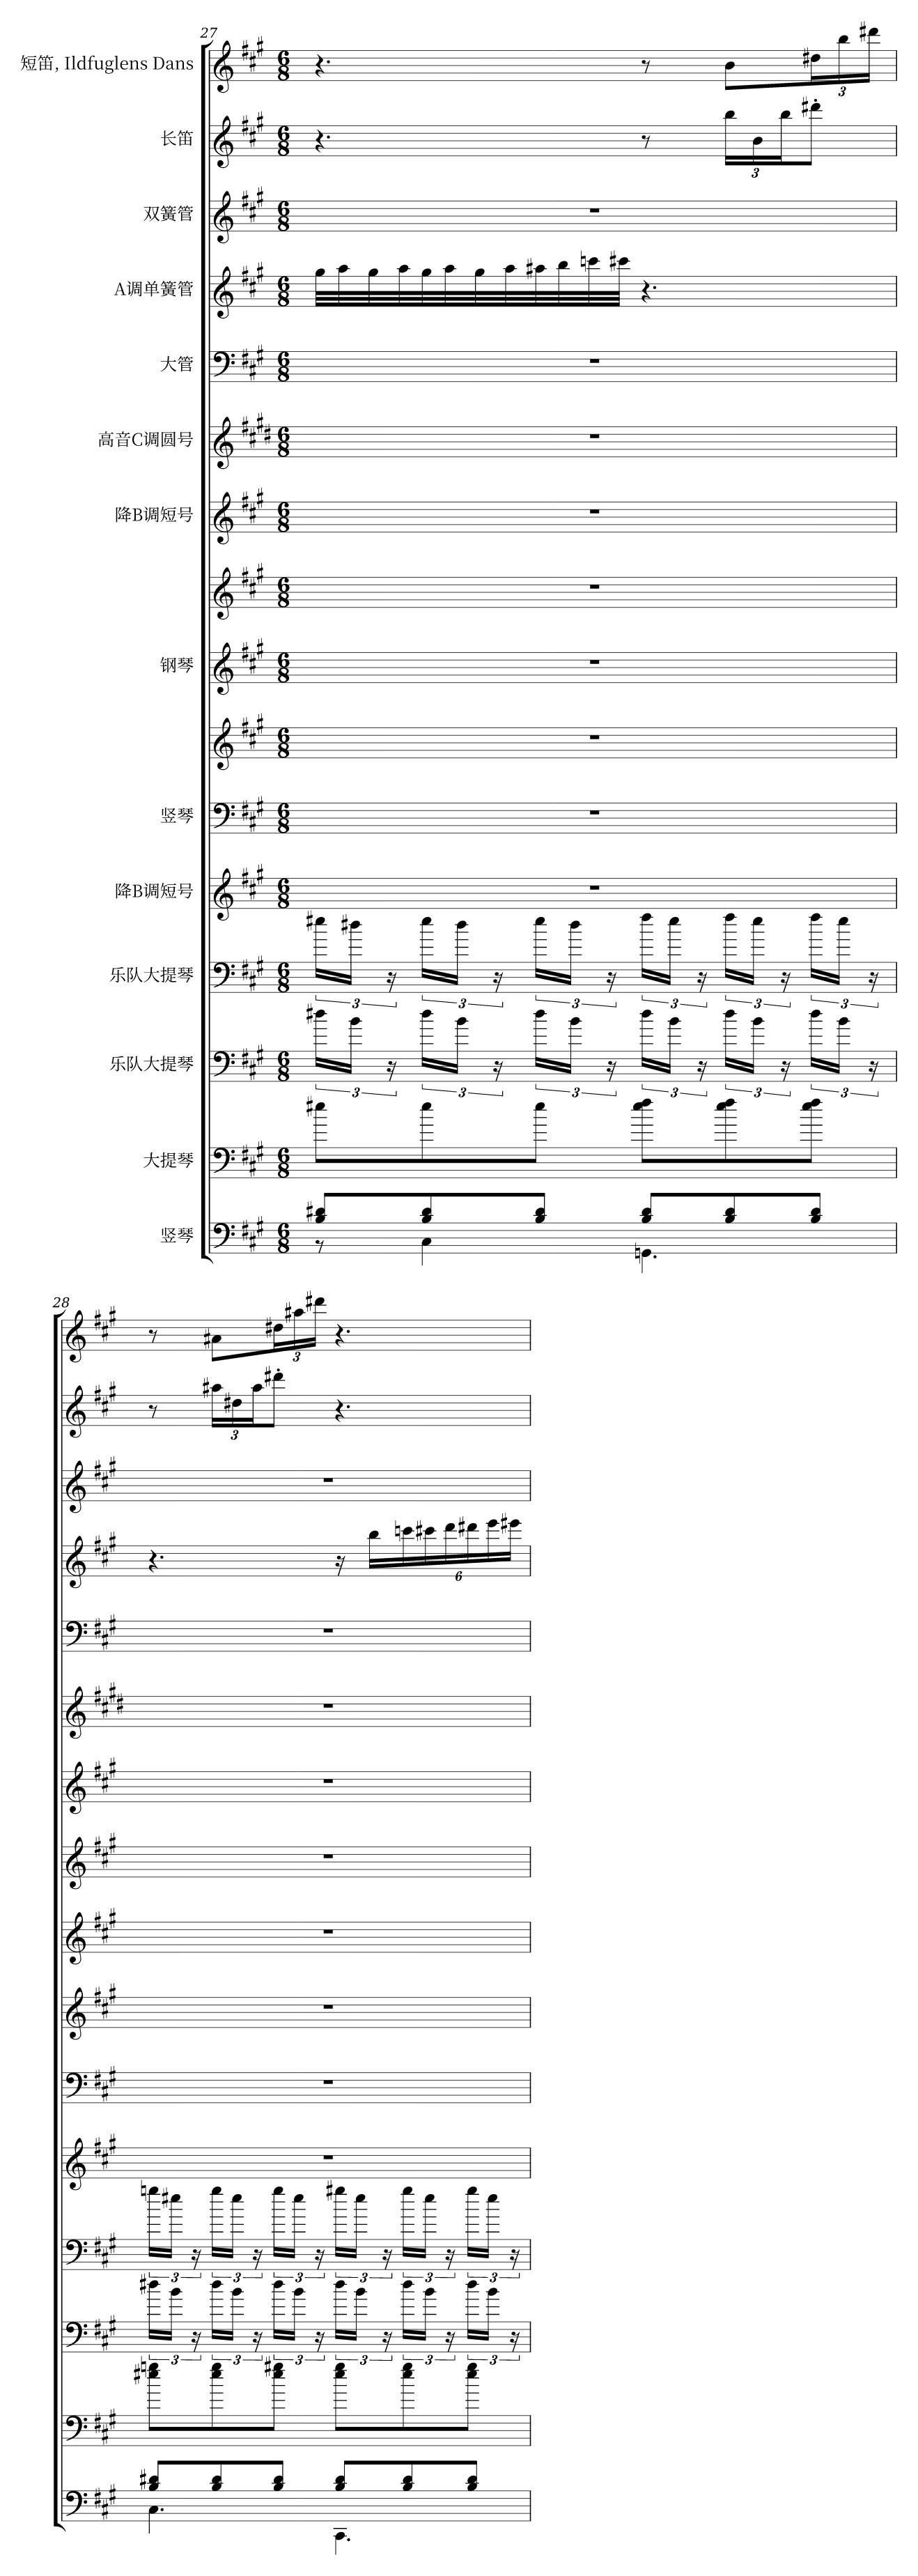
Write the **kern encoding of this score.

**kern	**kern	**kern	**kern	**kern	**kern	**kern	**kern	**kern	**kern	**kern	**kern	**kern	**kern	**kern	**kern
*part14	*part13	*part12	*part11	*part10	*part9	*part9	*part8	*part8	*part7	*part6	*part5	*part4	*part3	*part2	*part1
*staff16	*staff15	*staff14	*staff13	*staff12	*staff11	*staff10	*staff9	*staff8	*staff7	*staff6	*staff5	*staff4	*staff3	*staff2	*staff1
*I"竖琴	*I"大提琴	*I"乐队大提琴	*I"乐队大提琴	*I"降B调短号	*I"竖琴	*	*I"钢琴	*	*I"降B调短号	*I"高音C调圆号	*I"大管	*I"A调单簧管	*I"双簧管	*I"长笛	*I"短笛, Ildfuglens Dans
*clefF4	*clefF4	*clefF4	*clefF4	*clefG2	*clefF4	*clefG2	*clefG2	*clefG2	*clefG2	*clefG2	*clefF4	*clefG2	*clefG2	*clefG2	*clefG2
*	*	*	*	*ITrd1c2	*	*	*	*	*ITrd1c2	*ITrd4c7	*	*ITrd2c3	*	*	*ITrd-7c-12
*k[f#c#g#]	*k[f#c#g#]	*k[f#c#g#]	*k[f#c#g#]	*k[f#]	*k[f#c#g#]	*k[f#c#g#]	*k[f#c#g#]	*k[f#c#g#]	*k[f#]	*k[f#c#g#]	*k[f#c#g#]	*k[f#c#g#d#a#e#]	*k[f#c#g#]	*k[f#c#g#]	*k[f#c#g#]
*M6/8	*M6/8	*M6/8	*M6/8	*M6/8	*M6/8	*M6/8	*M6/8	*M6/8	*M6/8	*M6/8	*M6/8	*M6/8	*M6/8	*M6/8	*M6/8
=27	=27	=27	=27	=27	=27	=27	=27	=27	=27	=27	=27	=27	=27	=27	=27
*^	*	*	*	*	*	*	*	*	*	*	*	*	*	*	*
8B/ 8d#X/L	8r	8ee#X\L	24dd#X\LL	24ee#X\LL	2.r	2.r	2.r	2.r	2.r	2.r	2.r	2.r	32ee#\LLL	2.r	4.r	4.r
.	.	.	.	.	.	.	.	.	.	.	.	.	32ff#\	.	.	.
.	.	.	24b\JJ	24dd#X\JJ	.	.	.	.	.	.	.	.	.	.	.	.
.	.	.	.	.	.	.	.	.	.	.	.	.	32ee#\	.	.	.
.	.	.	24r	24r	.	.	.	.	.	.	.	.	.	.	.	.
.	.	.	.	.	.	.	.	.	.	.	.	.	32ff#\	.	.	.
8B/ 8d#/	4C#\	8ee#\	24dd#\LL	24ee#\LL	.	.	.	.	.	.	.	.	32ee#\	.	.	.
.	.	.	.	.	.	.	.	.	.	.	.	.	32ff#\	.	.	.
.	.	.	24b\JJ	24dd#\JJ	.	.	.	.	.	.	.	.	.	.	.	.
.	.	.	.	.	.	.	.	.	.	.	.	.	32ee#\	.	.	.
.	.	.	24r	24r	.	.	.	.	.	.	.	.	.	.	.	.
.	.	.	.	.	.	.	.	.	.	.	.	.	32ff#\	.	.	.
8B/ 8d#/J	.	8ee#\J	24dd#\LL	24ee#\LL	.	.	.	.	.	.	.	.	32ff##X\	.	.	.
.	.	.	.	.	.	.	.	.	.	.	.	.	32gg#\	.	.	.
.	.	.	24b\JJ	24dd#\JJ	.	.	.	.	.	.	.	.	.	.	.	.
.	.	.	.	.	.	.	.	.	.	.	.	.	32aan\	.	.	.
.	.	.	24r	24r	.	.	.	.	.	.	.	.	.	.	.	.
.	.	.	.	.	.	.	.	.	.	.	.	.	32aa#X\JJJ	.	.	.
8B/ 8d#/L	4.GGn\	8ee#\ 8ff#\L	24dd#\LL	24ff#\LL	.	.	.	.	.	.	.	.	4.r	.	8r	8r
.	.	.	24b\JJ	24ee#\JJ	.	.	.	.	.	.	.	.	.	.	.	.
.	.	.	24r	24r	.	.	.	.	.	.	.	.	.	.	.	.
*	*	*	*	*	*	*	*	*	*	*	*	*	*	*	*Xbrackettup	*
8B/ 8d#/	.	8ee#\ 8ff#\	24dd#\LL	24ff#\LL	.	.	.	.	.	.	.	.	.	.	24bb\LL	8bb\L
.	.	.	24b\JJ	24ee#\JJ	.	.	.	.	.	.	.	.	.	.	24b\	.
.	.	.	24r	24r	.	.	.	.	.	.	.	.	.	.	24bb\J	.
*	*	*	*	*	*	*	*	*	*	*	*	*	*	*	*	*Xbrackettup
8B/ 8d#/J	.	8ee#\ 8ff#\J	24dd#\LL	24ff#\LL	.	.	.	.	.	.	.	.	.	.	8ddd#X'\J	24ddd#X\L
.	.	.	24b\JJ	24ee#\JJ	.	.	.	.	.	.	.	.	.	.	.	24bbb\
.	.	.	24r	24r	.	.	.	.	.	.	.	.	.	.	.	24dddd#X\JJ
!!LO:PB:g=z
=28	=28	=28	=28	=28	=28	=28	=28	=28	=28	=28	=28	=28	=28	=28	=28	=28
8B/ 8d#X/L	4.C#\	8ee#X\ 8ggn\L	24dd#X\LL	24ggn\LL	2.r	2.r	2.r	2.r	2.r	2.r	2.r	2.r	4.r	2.r	8r	8r
.	.	.	24b\JJ	24ee#X\JJ	.	.	.	.	.	.	.	.	.	.	.	.
.	.	.	24r	24r	.	.	.	.	.	.	.	.	.	.	.	.
8B/ 8d#/	.	8ee#\ 8gg\	24dd#\LL	24gg\LL	.	.	.	.	.	.	.	.	.	.	24aa#X\LL	8aa#X\L
.	.	.	24b\JJ	24ee#\JJ	.	.	.	.	.	.	.	.	.	.	24dd#X\	.
.	.	.	24r	24r	.	.	.	.	.	.	.	.	.	.	24aa#\J	.
8B/ 8d#/J	.	8ee#\ 8gg#X\J	24dd#\LL	24gg\LL	.	.	.	.	.	.	.	.	.	.	8ddd#X'\J	24ddd#X\L
.	.	.	24b\JJ	24ee#\JJ	.	.	.	.	.	.	.	.	.	.	.	24aaa#X\
.	.	.	24r	24r	.	.	.	.	.	.	.	.	.	.	.	24dddd#X\JJ
8B/ 8d#/L	4.CC#\	8ee#\ 8gg#\L	24dd#\LL	24gg#X\LL	.	.	.	.	.	.	.	.	16r	.	4.r	4.r
.	.	.	24b\JJ	24ee#\JJ	.	.	.	.	.	.	.	.	.	.	.	.
.	.	.	.	.	.	.	.	.	.	.	.	.	16gg#\LL	.	.	.
.	.	.	24r	24r	.	.	.	.	.	.	.	.	.	.	.	.
*	*	*	*	*	*	*	*	*	*	*	*	*	*Xbrackettup	*	*	*
8B/ 8d#/	.	8ee#\ 8gg#\	24dd#\LL	24gg#\LL	.	.	.	.	.	.	.	.	24aan\	.	.	.
.	.	.	24b\JJ	24ee#\JJ	.	.	.	.	.	.	.	.	24aa#X\	.	.	.
.	.	.	24r	24r	.	.	.	.	.	.	.	.	24bb\	.	.	.
8B/ 8d#/J	.	8ee#\ 8gg#\J	24dd#\LL	24gg#\LL	.	.	.	.	.	.	.	.	24bb#X\	.	.	.
.	.	.	24b\JJ	24ee#\JJ	.	.	.	.	.	.	.	.	24ccc#\	.	.	.
.	.	.	24r	24r	.	.	.	.	.	.	.	.	24ccc##X\JJ	.	.	.
*v	*v	*	*	*	*	*	*	*	*	*	*	*	*	*	*	*
=	=	=	=	=	=	=	=	=	=	=	=	=	=	=	=
*-	*-	*-	*-	*-	*-	*-	*-	*-	*-	*-	*-	*-	*-	*-	*-
